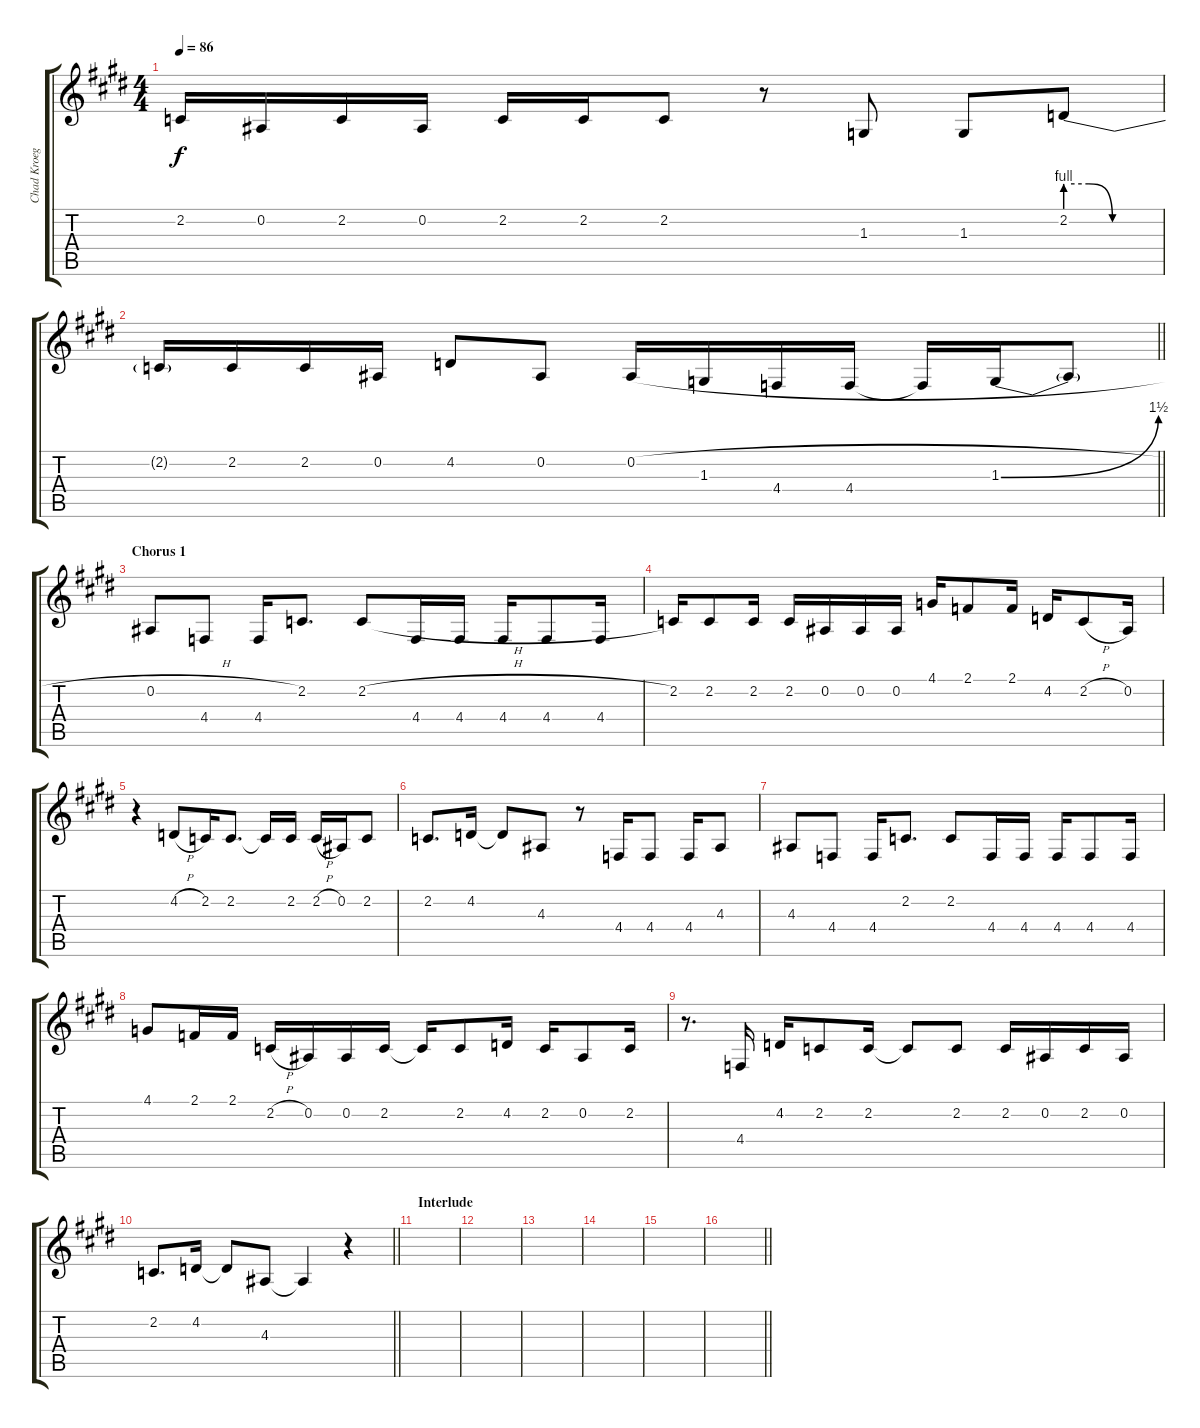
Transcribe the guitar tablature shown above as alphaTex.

\track ("Chad Kroeger (Voice)" "Chad Kroeg") {instrument tenorsax}
\staff {score tabs}
\tuning (Eb4 Bb3 Gb3 Db3 Ab2 Eb2) {hide}
\ts (4 4)
\tempo 86
\clef g2
\ks e
2.2.16{dy f} 0.2.16 2.2.16 0.2.16 2.2.16 2.2.16 2.2.8 r.8 1.3.8 1.3.8 2.2{be (custom 0 4 15 4 30 0 60 0)}.8 |
\barLineRight lightlight
2.2{t}.16 2.2.16 2.2.16 0.2.16 4.2.8 0.2.8 0.2{h}.16 1.3.16 4.4.16 4.4.16 4.4{t}.16 1.3{be (bend 0 0 60 6)}.16 1.3{t}.8 |
\section ("" "Chorus 1")
0.2{h}.8 4.4.8 4.4.16 2.2.8{d} 2.2{h}.8 4.4.16 4.4.16 4.4.16 4.4.8 4.4.16 |
2.2.16 2.2.8 2.2.16 2.2.16 0.2.16 0.2.16 0.2.16 4.1.16 2.1.8 2.1.16 4.2.16 2.2{h}.8 0.2.16 |
r.4 4.2{h}.8 2.2.16 2.2.8{d} 2.2{t}.16 2.2.16 2.2{h}.16 0.2.16 2.2.8 |
2.2.8{d} 4.2.16 4.2{t}.8 4.3.8 r.8 4.4.16 4.4.8 4.4.16 4.3.8 |
4.3.8 4.4.8 4.4.16 2.2.8{d} 2.2.8 4.4.16 4.4.16 4.4.16 4.4.8 4.4.16 |
4.1.8 2.1.16 2.1.16 2.2{h}.16 0.2.16 0.2.16 2.2.16 2.2{t}.16 2.2.8 4.2.16 2.2.16 0.2.8 2.2.16 |
r.8{d} 4.4.16 4.2.16 2.2.8 2.2.16 2.2{t}.8 2.2.8 2.2.16 0.2.16 2.2.16 0.2.16 |
\barLineRight lightlight
2.2.8{d} 4.2.16 4.2{t}.8 4.3.8 4.3{t}.4 r.4 |
\section ("" "Interlude")
|
|
|
|
|
\barLineRight lightlight
